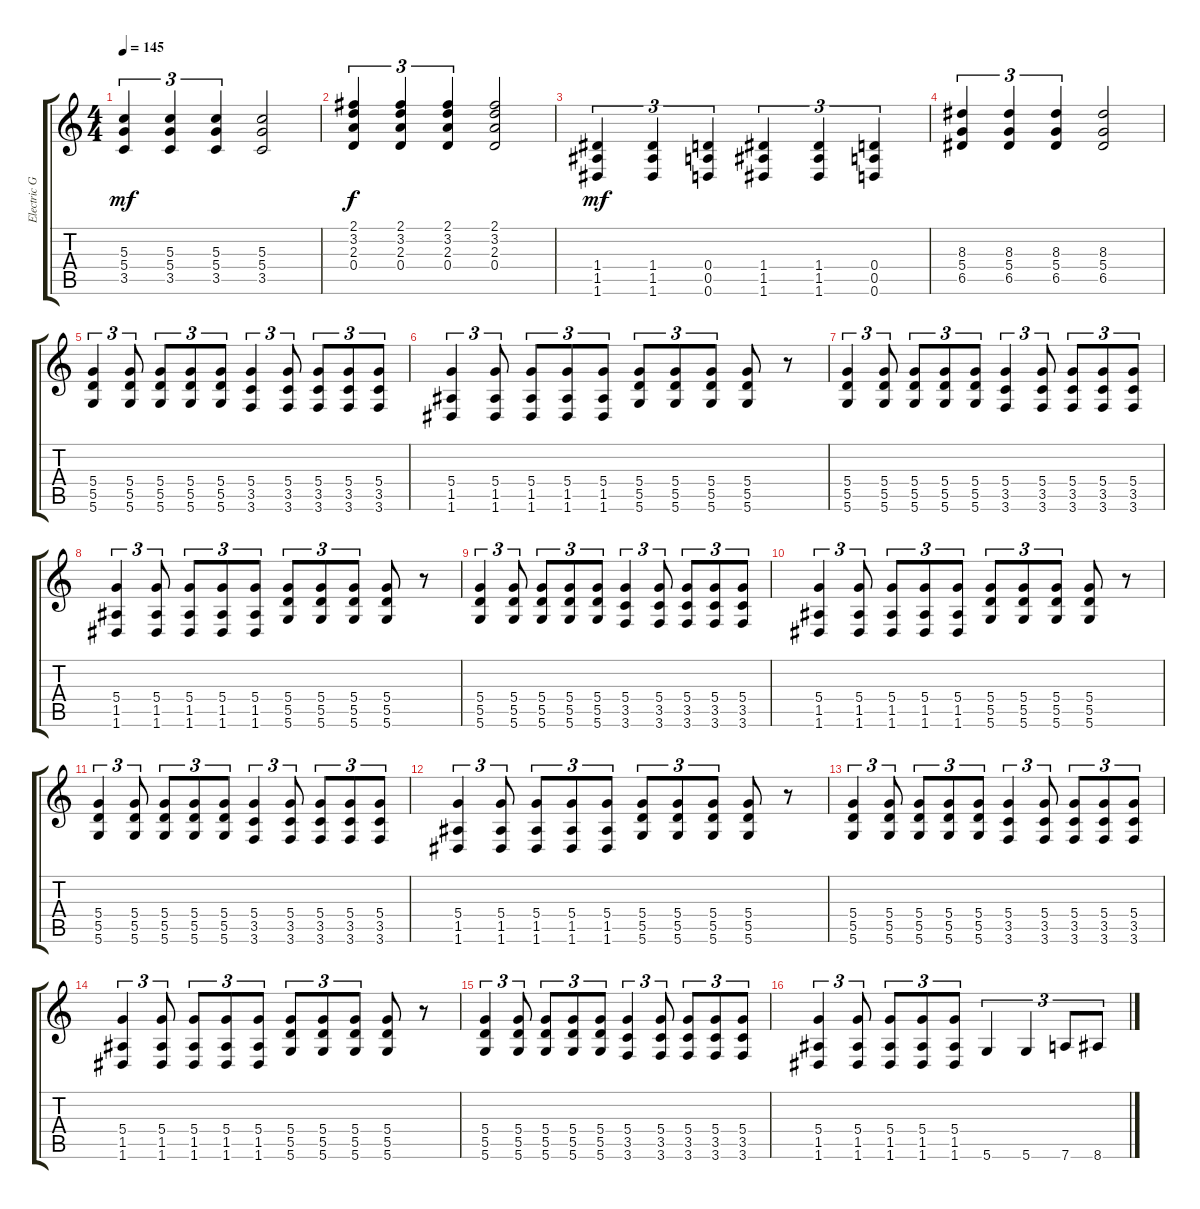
\track ("Electric Guitar" "Electric G") {instrument distortionguitar}
\staff {score tabs}
\tuning (E4 B3 G3 D3 A2 D2) {hide}
\ts (4 4)
\tempo 145
\clef g2
\ks c
(5.3 5.4 3.5).4{tu (3 2) dy mf} (5.3 5.4 3.5).4{tu (3 2)} (5.3 5.4 3.5).4{tu (3 2)} (5.3 5.4 3.5).2 |
(2.1 3.2 2.3 0.4).4{tu (3 2) dy f} (2.1 3.2 2.3 0.4).4{tu (3 2)} (2.1 3.2 2.3 0.4).4{tu (3 2)} (2.1 3.2 2.3 0.4).2 |
(1.4 1.5 1.6).4{tu (3 2) dy mf} (1.4 1.5 1.6).4{tu (3 2)} (0.4 0.5 0.6).4{tu (3 2)} (1.4 1.5 1.6).4{tu (3 2)} (1.4 1.5 1.6).4{tu (3 2)} (0.4 0.5 0.6).4{tu (3 2)} |
(8.3 5.4 6.5).4{tu (3 2)} (8.3 5.4 6.5).4{tu (3 2)} (8.3 5.4 6.5).4{tu (3 2)} (8.3 5.4 6.5).2 |
(5.4 5.5 5.6).4{tu (3 2)} (5.4 5.5 5.6).8{tu (3 2)} (5.4 5.5 5.6).8{tu (3 2)} (5.4 5.5 5.6).8{tu (3 2)} (5.4 5.5 5.6).8{tu (3 2)} (5.4 3.5 3.6).4{tu (3 2)} (5.4 3.5 3.6).8{tu (3 2)} (5.4 3.5 3.6).8{tu (3 2)} (5.4 3.5 3.6).8{tu (3 2)} (5.4 3.5 3.6).8{tu (3 2)} |
(5.4 1.5 1.6).4{tu (3 2)} (5.4 1.5 1.6).8{tu (3 2)} (5.4 1.5 1.6).8{tu (3 2)} (5.4 1.5 1.6).8{tu (3 2)} (5.4 1.5 1.6).8{tu (3 2)} (5.4 5.5 5.6).8{tu (3 2)} (5.4 5.5 5.6).8{tu (3 2)} (5.4 5.5 5.6).8{tu (3 2)} (5.4 5.5 5.6).8 r.8 |
(5.4 5.5 5.6).4{tu (3 2)} (5.4 5.5 5.6).8{tu (3 2)} (5.4 5.5 5.6).8{tu (3 2)} (5.4 5.5 5.6).8{tu (3 2)} (5.4 5.5 5.6).8{tu (3 2)} (5.4 3.5 3.6).4{tu (3 2)} (5.4 3.5 3.6).8{tu (3 2)} (5.4 3.5 3.6).8{tu (3 2)} (5.4 3.5 3.6).8{tu (3 2)} (5.4 3.5 3.6).8{tu (3 2)} |
(5.4 1.5 1.6).4{tu (3 2)} (5.4 1.5 1.6).8{tu (3 2)} (5.4 1.5 1.6).8{tu (3 2)} (5.4 1.5 1.6).8{tu (3 2)} (5.4 1.5 1.6).8{tu (3 2)} (5.4 5.5 5.6).8{tu (3 2)} (5.4 5.5 5.6).8{tu (3 2)} (5.4 5.5 5.6).8{tu (3 2)} (5.4 5.5 5.6).8 r.8 |
(5.4 5.5 5.6).4{tu (3 2)} (5.4 5.5 5.6).8{tu (3 2)} (5.4 5.5 5.6).8{tu (3 2)} (5.4 5.5 5.6).8{tu (3 2)} (5.4 5.5 5.6).8{tu (3 2)} (5.4 3.5 3.6).4{tu (3 2)} (5.4 3.5 3.6).8{tu (3 2)} (5.4 3.5 3.6).8{tu (3 2)} (5.4 3.5 3.6).8{tu (3 2)} (5.4 3.5 3.6).8{tu (3 2)} |
(5.4 1.5 1.6).4{tu (3 2)} (5.4 1.5 1.6).8{tu (3 2)} (5.4 1.5 1.6).8{tu (3 2)} (5.4 1.5 1.6).8{tu (3 2)} (5.4 1.5 1.6).8{tu (3 2)} (5.4 5.5 5.6).8{tu (3 2)} (5.4 5.5 5.6).8{tu (3 2)} (5.4 5.5 5.6).8{tu (3 2)} (5.4 5.5 5.6).8 r.8 |
(5.4 5.5 5.6).4{tu (3 2)} (5.4 5.5 5.6).8{tu (3 2)} (5.4 5.5 5.6).8{tu (3 2)} (5.4 5.5 5.6).8{tu (3 2)} (5.4 5.5 5.6).8{tu (3 2)} (5.4 3.5 3.6).4{tu (3 2)} (5.4 3.5 3.6).8{tu (3 2)} (5.4 3.5 3.6).8{tu (3 2)} (5.4 3.5 3.6).8{tu (3 2)} (5.4 3.5 3.6).8{tu (3 2)} |
(5.4 1.5 1.6).4{tu (3 2)} (5.4 1.5 1.6).8{tu (3 2)} (5.4 1.5 1.6).8{tu (3 2)} (5.4 1.5 1.6).8{tu (3 2)} (5.4 1.5 1.6).8{tu (3 2)} (5.4 5.5 5.6).8{tu (3 2)} (5.4 5.5 5.6).8{tu (3 2)} (5.4 5.5 5.6).8{tu (3 2)} (5.4 5.5 5.6).8 r.8 |
(5.4 5.5 5.6).4{tu (3 2)} (5.4 5.5 5.6).8{tu (3 2)} (5.4 5.5 5.6).8{tu (3 2)} (5.4 5.5 5.6).8{tu (3 2)} (5.4 5.5 5.6).8{tu (3 2)} (5.4 3.5 3.6).4{tu (3 2)} (5.4 3.5 3.6).8{tu (3 2)} (5.4 3.5 3.6).8{tu (3 2)} (5.4 3.5 3.6).8{tu (3 2)} (5.4 3.5 3.6).8{tu (3 2)} |
(5.4 1.5 1.6).4{tu (3 2)} (5.4 1.5 1.6).8{tu (3 2)} (5.4 1.5 1.6).8{tu (3 2)} (5.4 1.5 1.6).8{tu (3 2)} (5.4 1.5 1.6).8{tu (3 2)} (5.4 5.5 5.6).8{tu (3 2)} (5.4 5.5 5.6).8{tu (3 2)} (5.4 5.5 5.6).8{tu (3 2)} (5.4 5.5 5.6).8 r.8 |
(5.4 5.5 5.6).4{tu (3 2)} (5.4 5.5 5.6).8{tu (3 2)} (5.4 5.5 5.6).8{tu (3 2)} (5.4 5.5 5.6).8{tu (3 2)} (5.4 5.5 5.6).8{tu (3 2)} (5.4 3.5 3.6).4{tu (3 2)} (5.4 3.5 3.6).8{tu (3 2)} (5.4 3.5 3.6).8{tu (3 2)} (5.4 3.5 3.6).8{tu (3 2)} (5.4 3.5 3.6).8{tu (3 2)} |
(5.4 1.5 1.6).4{tu (3 2)} (5.4 1.5 1.6).8{tu (3 2)} (5.4 1.5 1.6).8{tu (3 2)} (5.4 1.5 1.6).8{tu (3 2)} (5.4 1.5 1.6).8{tu (3 2)} 5.6.4{tu (3 2)} 5.6.4{tu (3 2)} 7.6.8{tu (3 2)} 8.6.8{tu (3 2)}
